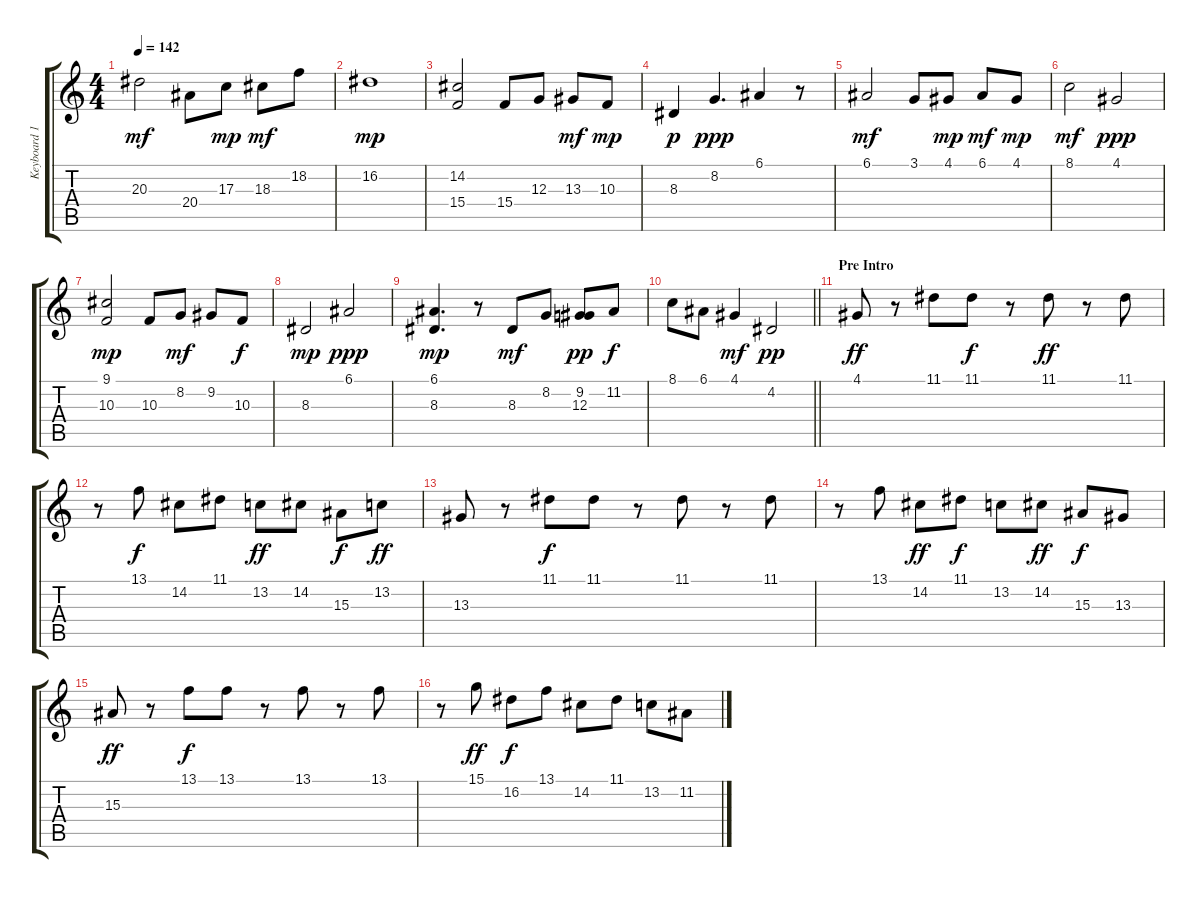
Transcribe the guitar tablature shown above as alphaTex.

\track ("Keyboard 1" "Keyboard 1") {instrument stringensemble1}
\staff {score tabs}
\tuning (E4 B3 G3 D3 A2 E2) {hide}
\ts (4 4)
\tempo 142
\clef g2
\ks c
20.3.2{dy mf} 20.4.8 17.3.8{dy mp} 18.3.8{dy mf} 18.2.8 |
16.2.1{dy mp} |
(14.2 15.4).2 15.4.8 12.3.8 13.3.8{dy mf} 10.3.8{dy mp} |
8.3.4{dy p} 8.2.4{d dy ppp} 6.1.4 r.8 |
6.1.2{dy mf} 3.1.8 4.1.8{dy mp} 6.1.8{dy mf} 4.1.8{dy mp} |
8.1.2{dy mf} 4.1.2{dy ppp} |
(9.1 10.3).2{dy mp} 10.3.8 8.2.8{dy mf} 9.2.8 10.3.8{dy f} |
8.3.2{dy mp} 6.1.2{dy ppp} |
(6.1 8.3).4{d dy mp} r.8 8.3.8{dy mf} 8.2.8 (9.2 12.3).8{dy pp} 11.2.8{dy f} |
\barLineRight lightlight
8.1.8 6.1.8 4.1.4{dy mf} 4.2.2{dy pp} |
\section ("" "Pre Intro")
4.1.8{dy ff instrument stringensemble1} r.8 11.1.8 11.1.8{dy f} r.8 11.1.8{dy ff} r.8 11.1.8 |
r.8 13.1.8{dy f} 14.2.8 11.1.8 13.2.8{dy ff} 14.2.8 15.3.8{dy f} 13.2.8{dy ff} |
13.3.8 r.8 11.1.8{dy f} 11.1.8 r.8 11.1.8 r.8 11.1.8 |
r.8 13.1.8 14.2.8{dy ff} 11.1.8{dy f} 13.2.8 14.2.8{dy ff} 15.3.8{dy f} 13.3.8 |
15.3.8{dy ff} r.8 13.1.8{dy f} 13.1.8 r.8 13.1.8 r.8 13.1.8 |
r.8 15.1.8{dy ff} 16.2.8{dy f} 13.1.8 14.2.8 11.1.8 13.2.8 11.2.8
